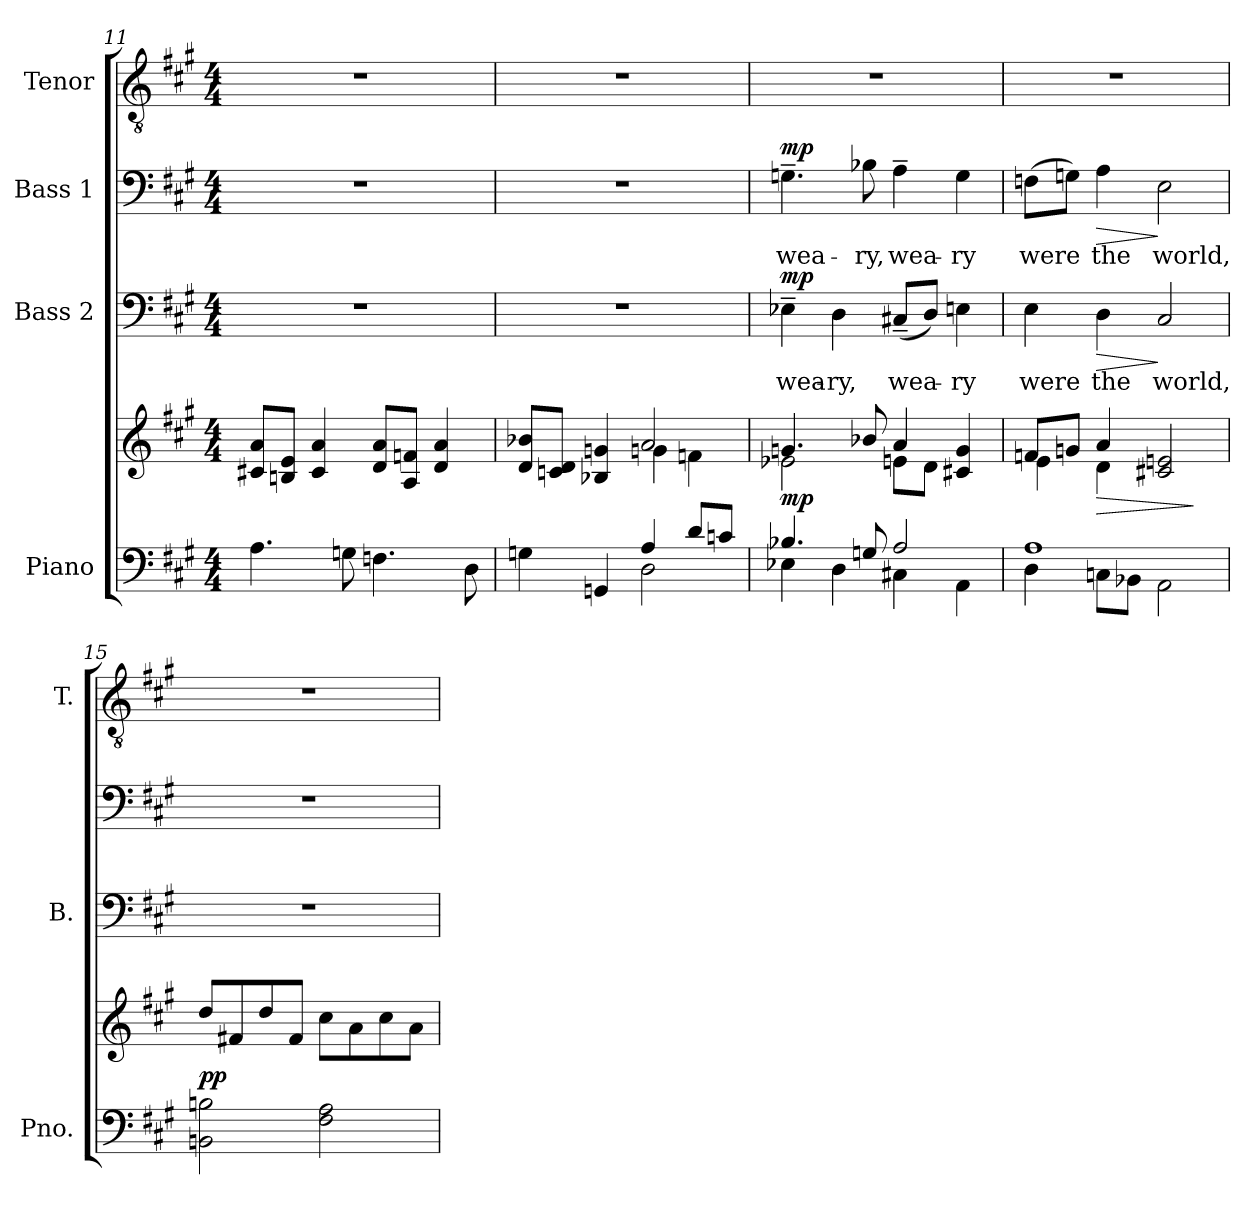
**kern	**kern	**dynam	**kern	**text	**dynam	**kern	**text	**dynam	**kern
*part4	*part4	*part4	*part3	*part3	*part3	*part2	*part2	*part2	*part1
*staff5	*staff4	*staff4/5	*staff3	*staff3	*staff3	*staff2	*staff2	*staff2	*staff1
*I"Piano	*	*	*I"Bass 2	*	*	*I"Bass 1	*	*	*I"Tenor
*I'Pno.	*	*	*I'B.	*	*	*	*	*	*I'T.
!!LO:PB:g=z
*clefF4	*clefG2	*	*clefF4	*	*	*clefF4	*	*	*clefGv2
*	*	*	*	*	*	*	*	*	*ITrd7c12
*k[f#c#g#]	*k[f#c#g#]	*	*k[f#c#g#]	*	*	*k[f#c#g#]	*	*	*k[f#c#g#]
*A:	*A:	*	*A:	*	*	*A:	*	*	*A:
*M4/4	*M4/4	*	*M4/4	*	*	*M4/4	*	*	*M4/4
=11	=11	=11	=11	=11	=11	=11	=11	=11	=11
4.Ai\	8c#Xi/ 8aiL	.	1r	.	.	1r	.	.	1r
.	8Bni/ 8eiJ	.	.	.	.	.	.	.	.
.	4c#i/ 4ai	.	.	.	.	.	.	.	.
8Gni\	.	.	.	.	.	.	.	.	.
4.Fni\	8di/ 8aiL	.	.	.	.	.	.	.	.
.	8Ai/ 8fniJ	.	.	.	.	.	.	.	.
.	4di/ 4ai	.	.	.	.	.	.	.	.
8Di\	.	.	.	.	.	.	.	.	.
=12	=12	=12	=12	=12	=12	=12	=12	=12	=12
*^	*^	*	*	*	*	*	*	*	*
4Gni\	2ryy	8di/ 8b-XiL	2ryy	.	1r	.	.	1r	.	.	1r
.	.	8cni/ 8diJ	.	.	.	.	.	.	.	.	.
4GGni/	.	4B-Xi/ 4gni	.	.	.	.	.	.	.	.	.
4Ai/	2Di\	2ai/	4gni\	.	.	.	.	.	.	.	.
8di/L	.	.	4fni\	.	.	.	.	.	.	.	.
8cni/J	.	.	.	.	.	.	.	.	.	.	.
=13	=13	=13	=13	=13	=13	=13	=13	=13	=13	=13	=13
!	!	!	!	!	!	!LO:LY:b:color=#000000	!	!	!	!	!
!	!	!	!	!	!	!	!	!	!LO:LY:b:color=#000000	!	!
4.B-Xi/	4E-Xi\	4.gni/	2e-Xi\	mp	4E-X~i\	wea-	mp	4.Gn~i\	wea-	mp	1r
!	!	!	!	!	!	!LO:LY:b:color=#000000	!	!	!	!	!
.	4Di\	.	.	.	4Di\	-ry,	.	.	.	.	.
!	!	!	!	!	!	!	!	!	!LO:LY:b:color=#000000	!	!
8Gni/	.	8b-Xi/	.	.	.	.	.	8B-Xi\	-ry,	.	.
!	!	!	!	!	!	!LO:LY:b:color=#000000	!	!	!	!	!
!	!	!	!	!	!	!	!	!	!LO:LY:b:color=#000000	!	!
2Ai/	4C#Xi\	4ai/	8eni\L	.	(8C#X~i/L	wea-	.	4A~i\	wea-	.	.
.	.	.	8di\J	.	8Di/J)	.	.	.	.	.	.
!	!	!	!	!	!	!LO:LY:b:color=#000000	!	!	!	!	!
!	!	!	!	!	!	!	!	!	!LO:LY:b:color=#000000	!	!
.	4AAi\	4c#Xi/ 4gi	4ryy	.	4Eni\	-ry	.	4Gi\	-ry	.	.
=14	=14	=14	=14	=14	=14	=14	=14	=14	=14	=14	=14
!	!	!	!	!	!	!LO:LY:b:color=#000000	!	!	!	!	!
!	!	!	!	!	!	!	!	!	!LO:LY:b:color=#000000	!	!
1Ai	4Di\	8fni/L	4ei\	.	4Ei\	were	.	(8Fni\L	were	.	1r
.	.	8gni/J	.	.	.	.	.	8Gni\J)	.	.	.
!	!	!	!	!LO:HP:b	!	!	!	!	!	!	!
!	!	!	!	!	!	!LO:LY:b:color=#000000	!LO:HP:b	!	!	!	!
!	!	!	!	!	!	!	!	!	!LO:LY:b:color=#000000	!LO:HP:b	!
.	8Cni\L	4ai/	4di\	>	4Di\	the	>	4Ai\	the	>	.
.	8BB-Xi\J	.	.	.	.	.	.	.	.	.	.
!	!	!	!	!	!	!LO:LY:b:color=#000000	!	!	!	!	!
!	!	!	!	!	!	!	!	!	!LO:LY:b:color=#000000	!	!
.	2AAi\	2c#Xi/ 2eni	2ryy	.	2C#i/	world,	]	2Ei\	world,	]	.
*v	*v	*	*	*	*	*	*	*	*	*	*
*	*v	*v	*	*	*	*	*	*	*	*
.	.	]	.	.	.	.	.	.	.
=15	=15	=15	=15	=15	=15	=15	=15	=15	=15
2BBni\ 2Bni	8ddi/L	pp	1r	.	.	1r	.	.	1r
.	8f#Xi/	.	.	.	.	.	.	.	.
.	8ddi/	.	.	.	.	.	.	.	.
.	8f#i/J	.	.	.	.	.	.	.	.
2F#i\ 2Ai	8cc#i\L	.	.	.	.	.	.	.	.
.	8ai\	.	.	.	.	.	.	.	.
.	8cc#i\	.	.	.	.	.	.	.	.
.	8ai\J	.	.	.	.	.	.	.	.
=	=	=	=	=	=	=	=	=	=
*-	*-	*-	*-	*-	*-	*-	*-	*-	*-
